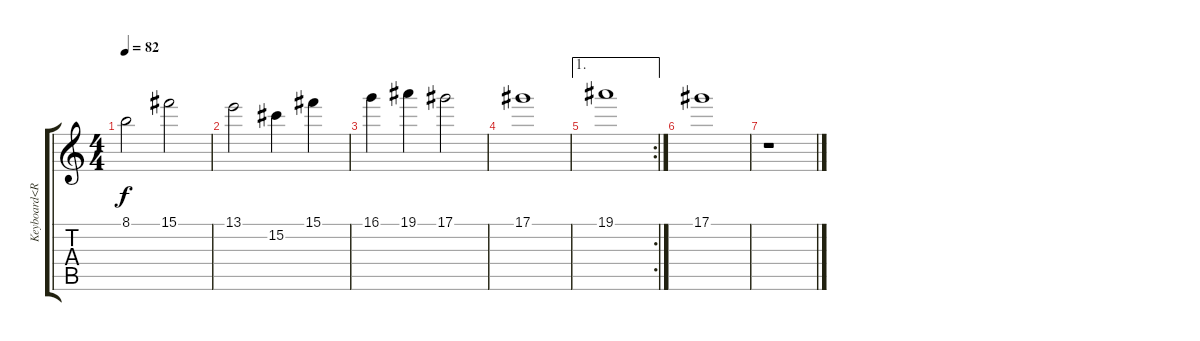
\track ("Keyboard<R>" "Keyboard<R") {instrument stringensemble1}
\staff {score tabs}
\tuning (Eb5 Bb4 Gb4 Db4 Ab3 Eb3) {hide}
\ts (4 4)
\tempo 82
\clef g2
\ks c
8.1.2{dy f} 15.1.2 |
13.1.2 15.2.4 15.1.4 |
16.1.4 19.1.4 17.1.2 |
17.1.1 |
\ae 1
\rc 2
19.1.1 |
17.1.1 |
r.1
